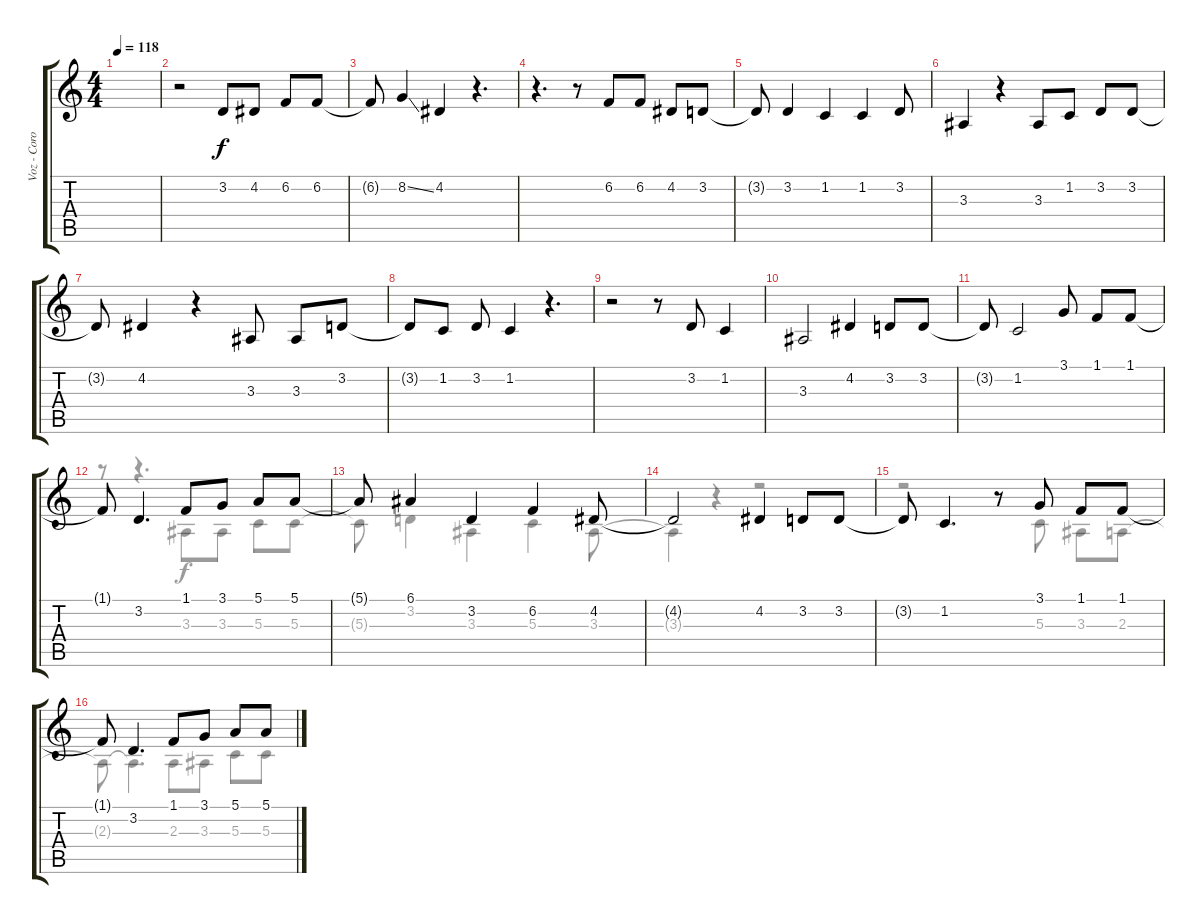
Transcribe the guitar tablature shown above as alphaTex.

\track ("Voz - Coro" "Voz - Coro") {instrument choiraahs}
\staff {score tabs}
\tuning (E4 B3 G3 D3 A2 E2) {hide}
\voice
\ts (4 4)
\tempo 118
\clef g2
\ks c
|
r.2 3.2.8 4.2.8 6.2.8 6.2.8 |
6.2{t}.8 8.2{ss}.4 4.2.4 r.4{d} |
r.4{d} r.8 6.2.8 6.2.8 4.2.8 3.2.8 |
3.2{t}.8 3.2.4 1.2.4 1.2.4 3.2.8 |
3.3.4 r.4 3.3.8 1.2.8 3.2.8 3.2.8 |
3.2{t}.8 4.2.4 r.4 3.3.8 3.3.8 3.2.8 |
3.2{t}.8 1.2.8 3.2.8 1.2.4 r.4{d} |
r.2 r.8 3.2.8 1.2.4 |
3.3.2 4.2.4 3.2.8 3.2.8 |
3.2{t}.8 1.2.2 3.1.8 1.1.8 1.1.8 |
1.1{t}.8 3.2.4{d} 1.1.8 3.1.8 5.1.8 5.1.8 |
5.1{t}.8 6.1.4 3.2.4 6.2.4 4.2.8 |
4.2{t}.2 4.2.4 3.2.8 3.2.8 |
3.2{t}.8 1.2.4{d} r.8 3.1.8 1.1.8 1.1.8 |
1.1{t}.8 3.2.4{d} 1.1.8 3.1.8 5.1.8 5.1.8
\voice
\clef g2
\ottava regular
\simile none
\ks c
|
|
|
|
|
|
|
|
|
|
|
r.8{volume 13 instrument choiraahs} r.4{d} 3.3.8 3.3.8 5.3.8 5.3.8 |
5.3{t}.8 3.2.4 3.3.4 5.3.4 3.3.8 |
3.3{t}.4 r.4 r.2 |
r.2{volume 13} r.8 5.3.8 3.3.8 2.3.8 |
2.3{t}.8 2.3{t}.4{d} 2.3.8 3.3.8 5.3.8 5.3.8
